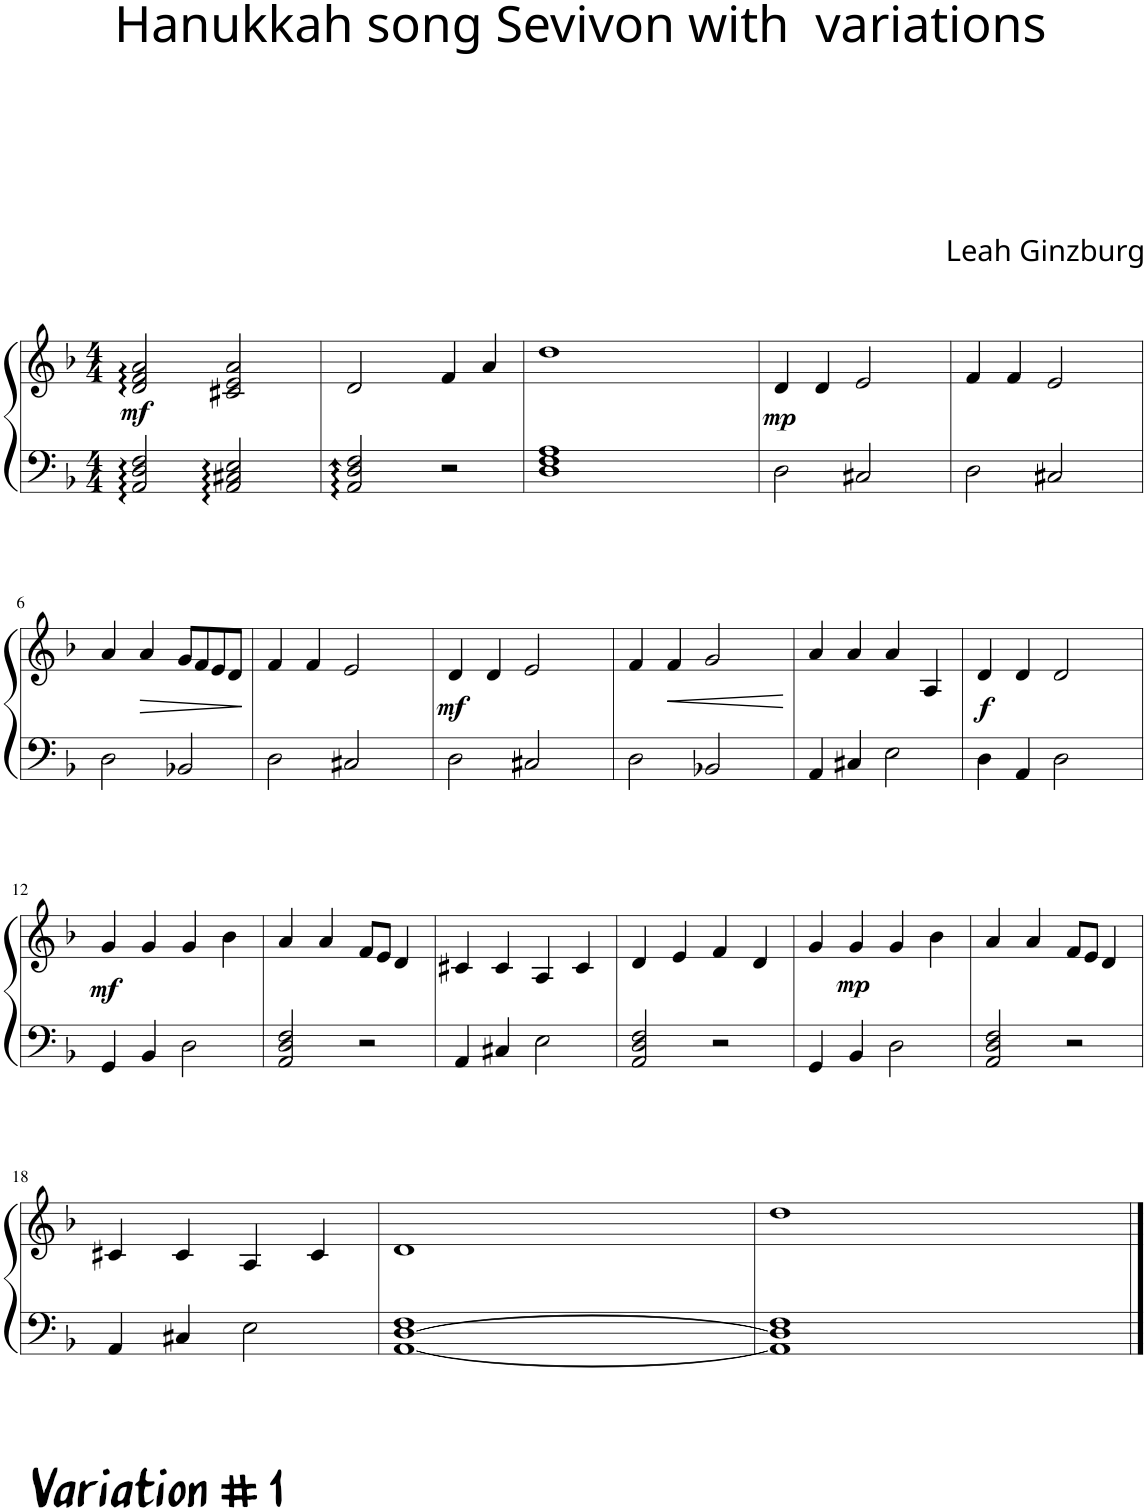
**kern	**kern	**dynam
*part1	*part1	*part1
*staff2	*staff1	*staff1/2
*I"Piano	*	*
*I'Pno.	*	*
*clefF4	*clefG2	*
*k[b-]	*k[b-]	*
*M4/4	*M4/4	*
=1	=1	=1
!	!	!LO:DY:a=2
2AA/: 2D/: 2F/:	2d/:: 2f/:: 2a/::	mf
2AA/:: 2C#X/:: 2E/::	2c#X/ 2e/ 2a/	.
=2	=2	=2
2AA/:: 2D/:: 2F/::	2d/	.
2r	4f/	.
.	4a/	.
=3	=3	=3
1D 1F 1A	1dd	.
=4	=4	=4
!	!	!LO:DY:a=2
2D\	4d/	mp
.	4d/	.
2C#X/	2e/	.
=5	=5	=5
2D\	4f/	.
.	4f/	.
2C#X/	2e/	.
!!LO:LB:g=z
=6	=6	=6
2D\	4a/	.
!	!	!LO:HP:b
.	4a/	>
2BB-X/	8g/L	.
.	8f/	.
.	8e/	.
.	8d/J	.
.	.	]
=7	=7	=7
2D\	4f/	.
.	4f/	.
2C#X/	2e/	.
=8	=8	=8
!	!	!LO:DY:a=2
2D\	4d/	mf
.	4d/	.
2C#X/	2e/	.
=9	=9	=9
2D\	4f/	.
!	!	!LO:HP:b
.	4f/	<
2BB-X/	2g/	.
.	.	[
=10	=10	=10
4AA/	4a/	.
4C#X/	4a/	.
2E\	4a/	.
.	4A/	.
=11	=11	=11
!	!	!LO:DY:a=2
4D\	4d/	f
4AA/	4d/	.
2D\	2d/	.
!!LO:LB:g=z
=12	=12	=12
!	!	!LO:DY:b
4GG/	4g/	mf
4BB-/	4g/	.
2D\	4g/	.
.	4b-\	.
=13	=13	=13
2AA/ 2D/ 2F/	4a/	.
.	4a/	.
2r	8f/L	.
.	8e/J	.
.	4d/	.
=14	=14	=14
4AA/	4c#X/	.
4C#X/	4c#/	.
2E\	4A/	.
.	4c#/	.
=15	=15	=15
2AA/ 2D/ 2F/	4d/	.
.	4e/	.
2r	4f/	.
.	4d/	.
=16	=16	=16
4GG/	4g/	.
!	!	!LO:DY:a=2
4BB-/	4g/	mp
2D\	4g/	.
.	4b-\	.
=17	=17	=17
2AA/ 2D/ 2F/	4a/	.
.	4a/	.
2r	8f/L	.
.	8e/J	.
.	4d/	.
!!LO:LB:g=z
=18	=18	=18
!LO:TX:b:t=Variation # 1	!	!
4AA/	4c#X/	.
4C#X/	4c#/	.
2E\	4A/	.
.	4c#/	.
=19	=19	=19
[1AA [1D 1F	1d	.
=20	=20	=20
1AA] 1D] 1F	1dd	.
==	==	==
*-	*-	*-
